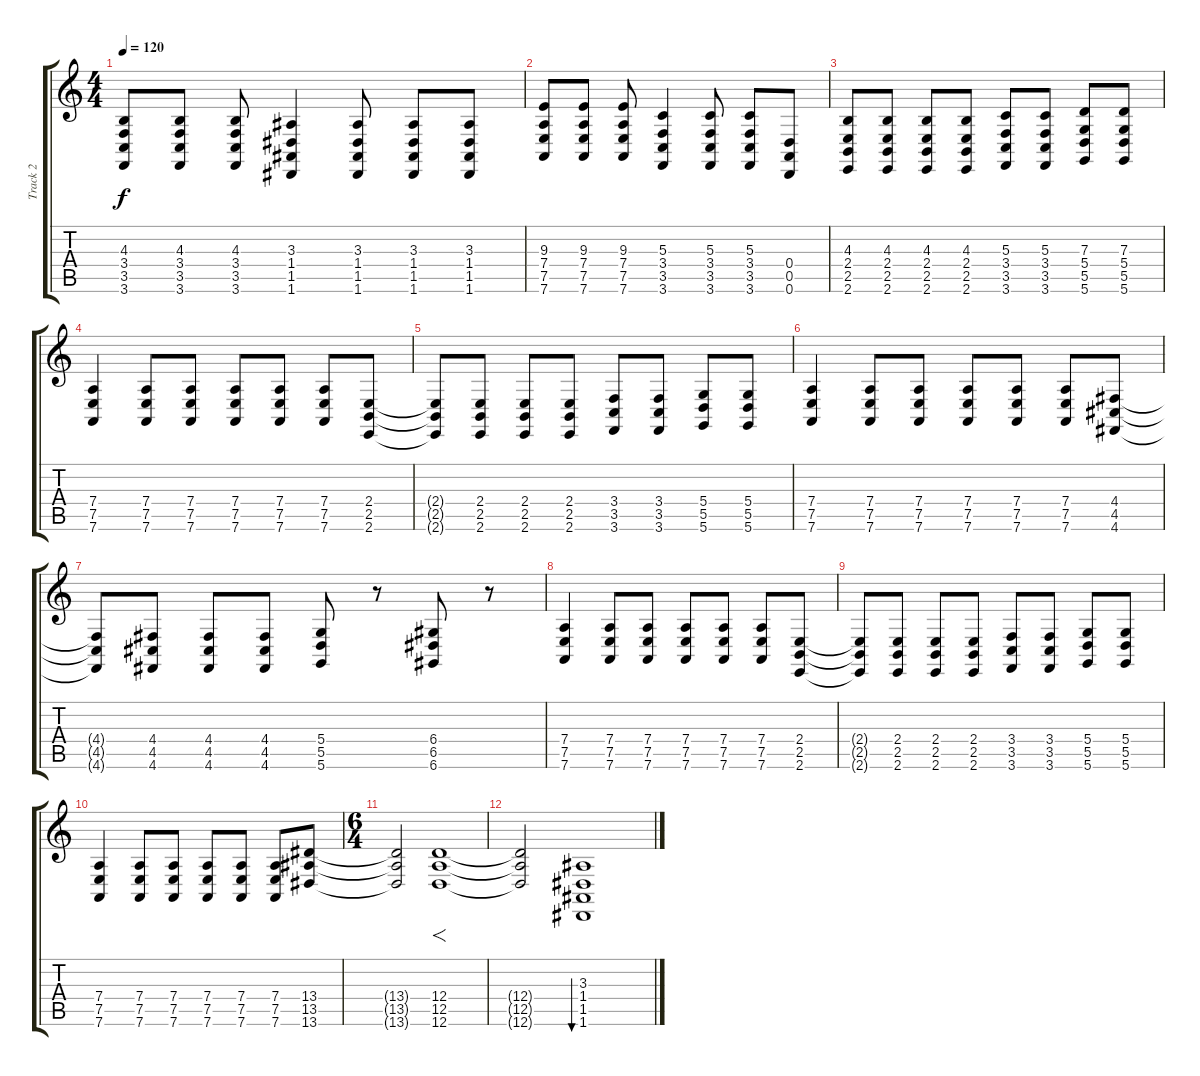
\track ("Track 2" "Track 2") {instrument lead2sawtooth}
\staff {score tabs}
\tuning (E4 B3 G3 D3 A2 D2) {hide}
\ts (4 4)
\tempo 120
\clef g2
\ks c
(4.3 3.4 3.5 3.6).8{dy f} (4.3 3.4 3.5 3.6).8 (4.3 3.4 3.5 3.6).8 (3.3 1.4 1.5 1.6).4 (3.3 1.4 1.5 1.6).8 (3.3 1.4 1.5 1.6).8 (3.3 1.4 1.5 1.6).8 |
(9.3 7.4 7.5 7.6).8 (9.3 7.4 7.5 7.6).8 (9.3 7.4 7.5 7.6).8 (5.3 3.4 3.5 3.6).4 (5.3 3.4 3.5 3.6).8 (5.3 3.4 3.5 3.6).8 (0.4 0.5 0.6).8 |
(4.3 2.4 2.5 2.6).8 (4.3 2.4 2.5 2.6).8 (4.3 2.4 2.5 2.6).8 (4.3 2.4 2.5 2.6).8 (5.3 3.4 3.5 3.6).8 (5.3 3.4 3.5 3.6).8 (7.3 5.4 5.5 5.6).8 (7.3 5.4 5.5 5.6).8 |
(7.4 7.5 7.6).4 (7.4 7.5 7.6).8 (7.4 7.5 7.6).8 (7.4 7.5 7.6).8 (7.4 7.5 7.6).8 (7.4 7.5 7.6).8 (2.4 2.5 2.6).8 |
(2.4{t} 2.5{t} 2.6{t}).8 (2.4 2.5 2.6).8 (2.4 2.5 2.6).8 (2.4 2.5 2.6).8 (3.4 3.5 3.6).8 (3.4 3.5 3.6).8 (5.4 5.5 5.6).8 (5.4 5.5 5.6).8 |
(7.4 7.5 7.6).4 (7.4 7.5 7.6).8 (7.4 7.5 7.6).8 (7.4 7.5 7.6).8 (7.4 7.5 7.6).8 (7.4 7.5 7.6).8 (4.4 4.5 4.6).8 |
(4.4{t} 4.5{t} 4.6{t}).8 (4.4 4.5 4.6).8 (4.4 4.5 4.6).8 (4.4 4.5 4.6).8 (5.4 5.5 5.6).8 r.8 (6.4 6.5 6.6).8 r.8 |
(7.4 7.5 7.6).4 (7.4 7.5 7.6).8 (7.4 7.5 7.6).8 (7.4 7.5 7.6).8 (7.4 7.5 7.6).8 (7.4 7.5 7.6).8 (2.4 2.5 2.6).8 |
(2.4{t} 2.5{t} 2.6{t}).8 (2.4 2.5 2.6).8 (2.4 2.5 2.6).8 (2.4 2.5 2.6).8 (3.4 3.5 3.6).8 (3.4 3.5 3.6).8 (5.4 5.5 5.6).8 (5.4 5.5 5.6).8 |
(7.4 7.5 7.6).4 (7.4 7.5 7.6).8 (7.4 7.5 7.6).8 (7.4 7.5 7.6).8 (7.4 7.5 7.6).8 (7.4 7.5 7.6).8 (13.4 13.5 13.6).8 |
\ts (6 4)
(13.4{t} 13.5{t} 13.6{t}).2 (12.4 12.5 12.6).1{f} |
(12.4{t} 12.5{t} 12.6{t}).2 (3.3 1.4 1.5 1.6).1{bu 480}
